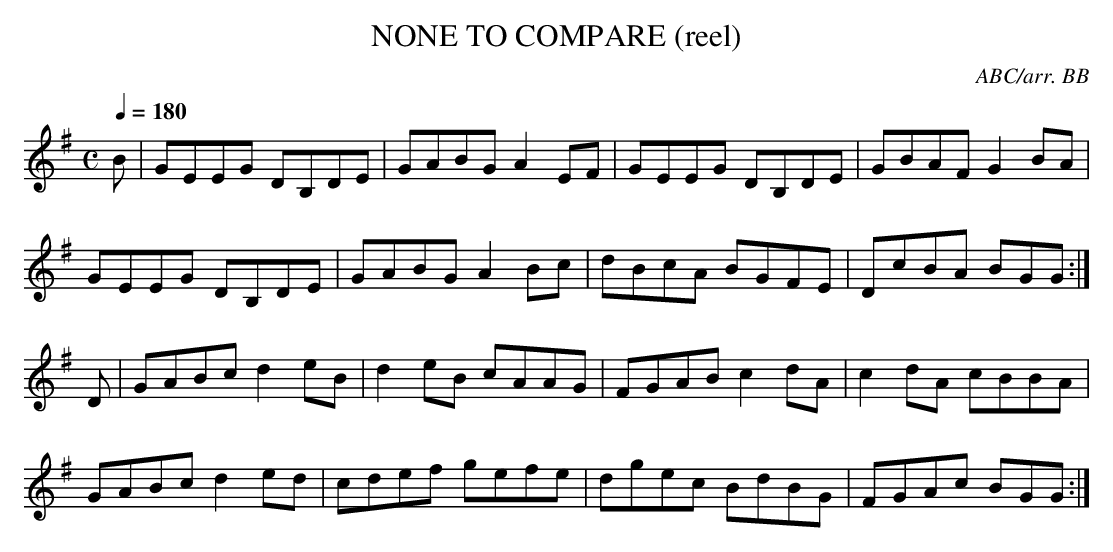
X:1
T:NONE TO COMPARE (reel)
Q:1/4=180
C:ABC/arr. BB
M:C
L:1/8
K:G
B|GEEG DB,DE|GABG A2EF|GEEG DB,DE|GBAF G2BA|
GEEG DB,DE|GABG A2Bc|dBcA BGFE|DcBA BGG :|
D|GABc d2eB|d2eB cAAG|FGAB c2dA|c2dA cBBA|
GABc d2ed|cdef gefe|dgec BdBG|FGAc BGG :|
